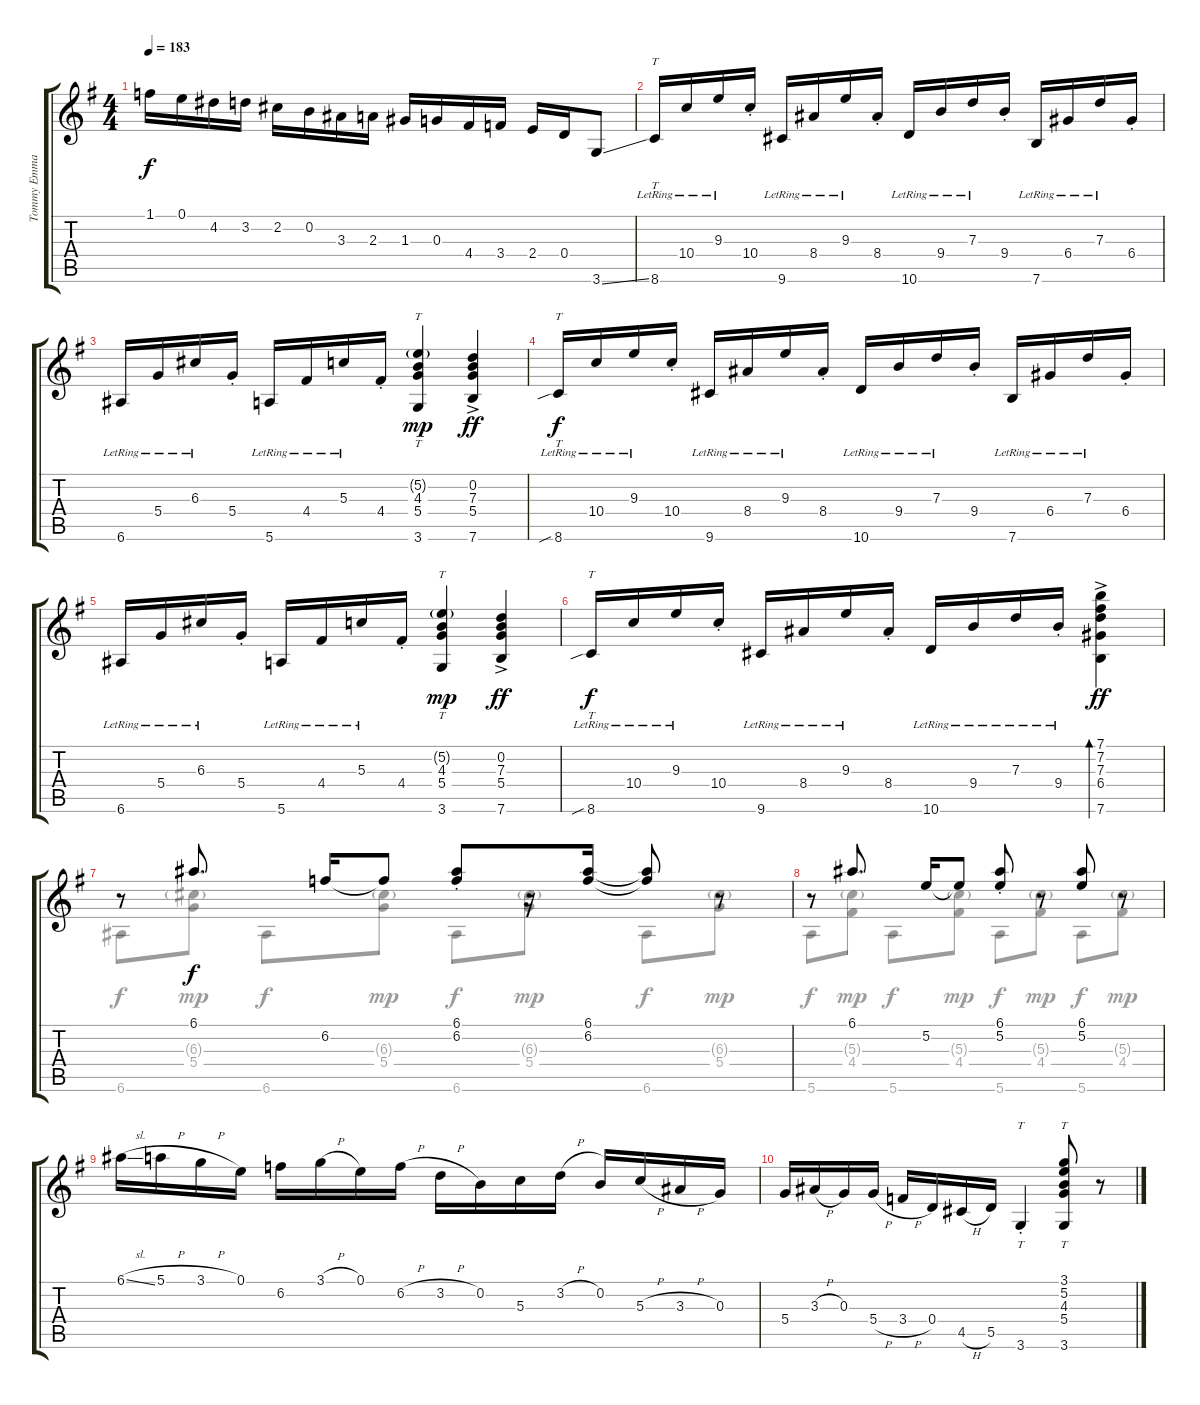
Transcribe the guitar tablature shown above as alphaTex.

\track ("Tommy Emmanuel" "Tommy Emma") {instrument acousticguitarsteel}
\staff {score tabs}
\tuning (E4 B3 G3 D3 A2 E2) {hide}
\voice
\ts (4 4)
\tempo 183
\clef g2
\ks g
1.1.16{dy f} 0.1.16 4.2.16 3.2.16 2.2.16 0.2.16 3.3.16 2.3.16 1.3.16 0.3.16 4.4.16 3.4.16 2.4.16 0.4.16 3.6{ss}.8 |
8.6{lr}.16{tt} 10.4{lr}.16 9.3{lr}.16 10.4{st}.16 9.6{lr}.16 8.4{lr}.16 9.3{lr}.16 8.4{st}.16 10.6{lr}.16 9.4{lr}.16 7.3{lr}.16 9.4{st}.16 7.6{lr}.16 6.4{lr}.16 7.3{lr}.16 6.4{st}.16 |
6.6{lr}.16 5.4{lr}.16 6.3{lr}.16 5.4{st}.16 5.6{lr}.16 4.4{lr}.16 5.3{lr}.16 4.4{st}.16 (5.2{g} 4.3 5.4 3.6).4{tt dy mp} (0.2 7.3{ac} 5.4{ac} 7.6{ac}).4{dy ff} |
8.6{sib lr}.16{tt dy f} 10.4{lr}.16 9.3{lr}.16 10.4{st}.16 9.6{lr}.16 8.4{lr}.16 9.3{lr}.16 8.4{st}.16 10.6{lr}.16 9.4{lr}.16 7.3{lr}.16 9.4{st}.16 7.6{lr}.16 6.4{lr}.16 7.3{lr}.16 6.4{st}.16 |
6.6{lr}.16 5.4{lr}.16 6.3{lr}.16 5.4{st}.16 5.6{lr}.16 4.4{lr}.16 5.3{lr}.16 4.4{st}.16 (5.2{g} 4.3 5.4 3.6).4{tt dy mp} (0.2 7.3{ac} 5.4{ac} 7.6{ac}).4{dy ff} |
8.6{sib lr}.16{tt dy f} 10.4{lr}.16 9.3{lr}.16 10.4{st}.16 9.6{lr}.16 8.4{lr}.16 9.3{lr}.16 8.4{st}.16 10.6{lr}.16 9.4{lr}.16 7.3{lr}.16 9.4{st lr}.16 (7.1{ac} 7.2{ac} 7.3{ac} 6.4{ac} 7.6{ac}).4{bd 30 dy ff} |
r.8 6.1.8{d dy f} 6.2.16 6.2{t}.8 (6.1{st} 6.2{st}).8 r.16 (6.1 6.2).16 (6.1{t} 6.2{t}).8 r.8 |
r.8 6.1.8{d} 5.2.16 5.2{t}.8 (6.1{st} 5.2{st}).8 r.8 (6.1 5.2).8 r.8 |
6.1{sl}.16 5.1{h}.16 3.1{h}.16 0.1.16 6.2.16 3.1{h}.16 0.1.16 6.2{h}.16 3.2{h}.16 0.2.16 5.3.16 3.2{h}.16 0.2.16 5.3{h}.16 3.3{h}.16 0.3.16 |
5.4.16 3.3{h}.16 0.3.16 5.4{h}.16 3.4{h}.16 0.4.16 4.5{h}.16 5.5.16 3.6{st}.4{tt} (3.1 5.2 4.3 5.4 3.6).8{tt} r.8
\voice
\clef g2
\ottava regular
\simile none
\ks g
|
|
|
|
|
|
6.6.8 (6.3{g} 5.4).8{dy mp} 6.6.8{dy f} (6.3{g} 5.4).8{dy mp} 6.6.8{dy f} (6.3{g} 5.4).8{dy mp} 6.6.8{dy f} (6.3{g} 5.4).8{dy mp} |
5.6.8{dy f} (5.3{g} 4.4).8{dy mp} 5.6.8{dy f} (5.3{g} 4.4).8{dy mp} 5.6.8{dy f} (5.3{g} 4.4).8{dy mp} 5.6.8{dy f} (5.3{g} 4.4).8{dy mp} |
|
